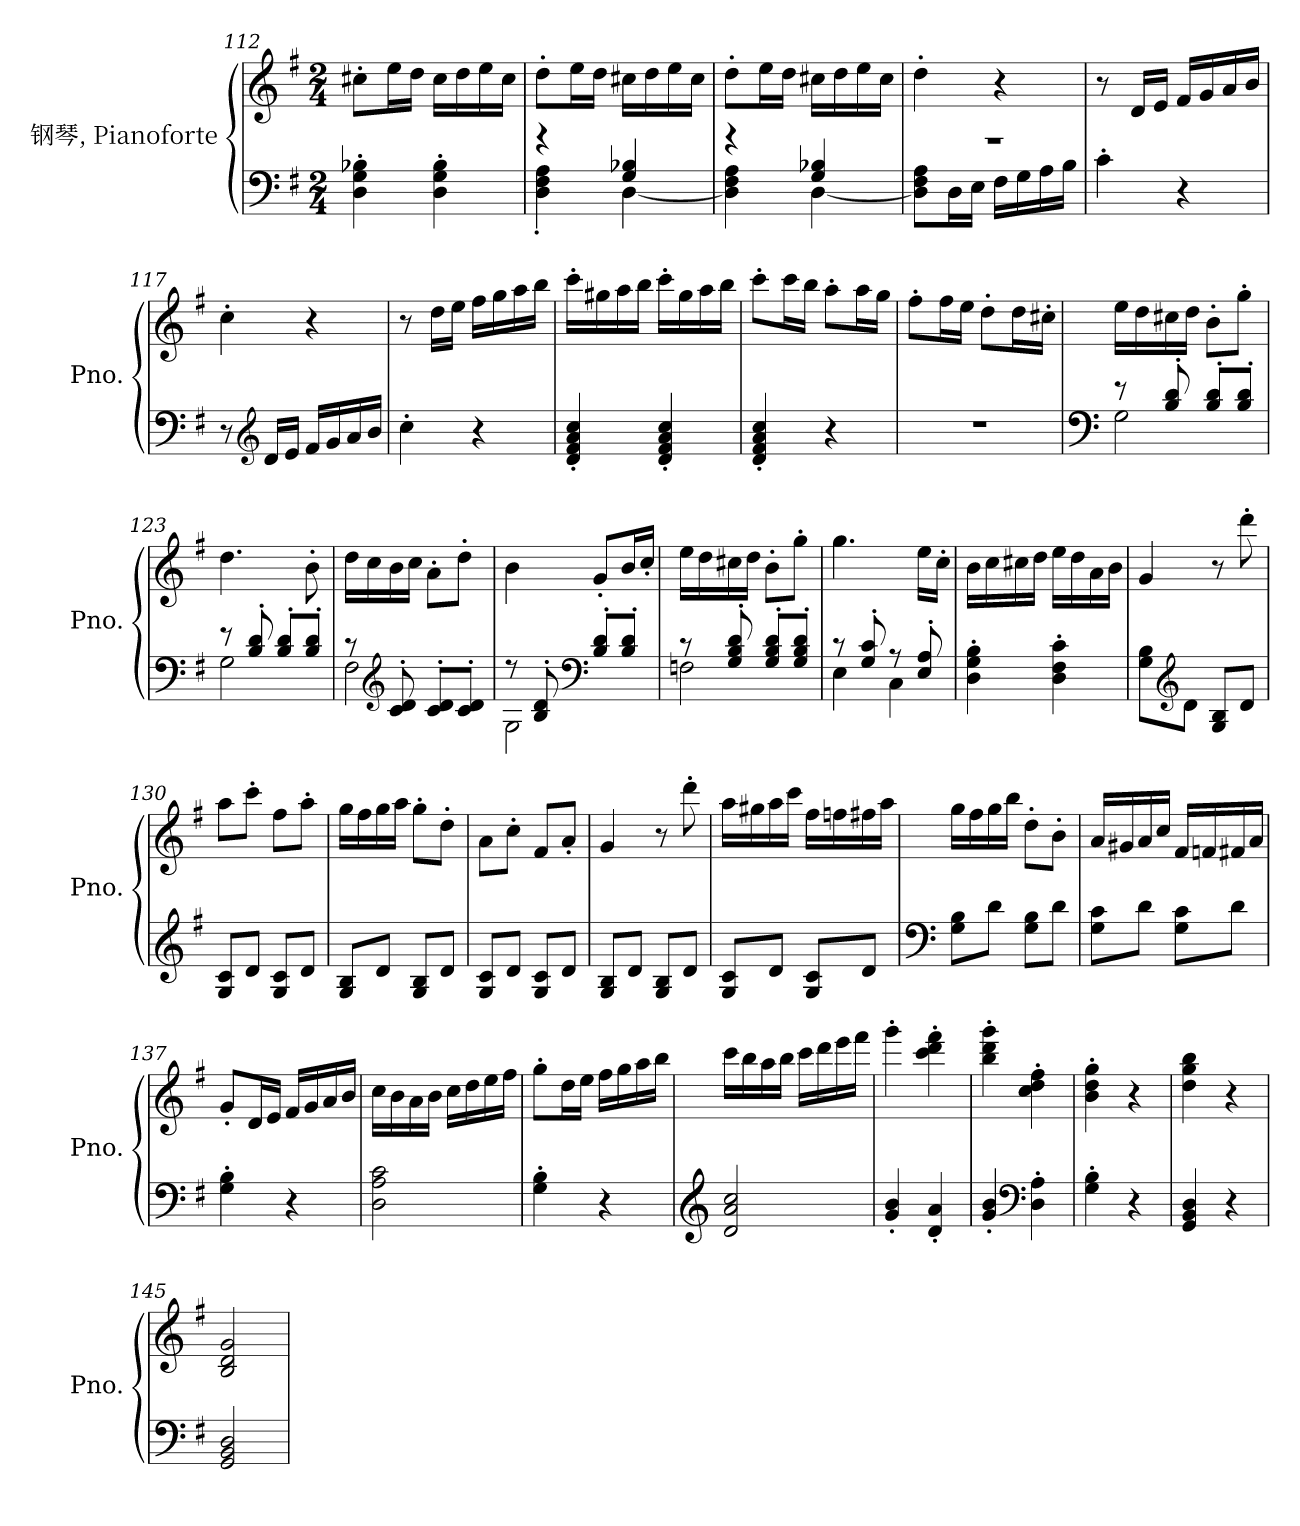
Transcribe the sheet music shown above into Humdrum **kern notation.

**kern	**kern
*part2	*part1
*staff2	*staff1
*I"钢琴, Pianoforte	*I"钢琴, Pianoforte
*I'Pno.	*I'Pno.
*clefF4	*clefG2
*k[f#]	*k[f#]
*M2/4	*M2/4
=112	=112
4D\' 4G\' 4B-X\'	8cc#X'\L
.	16ee\L
.	16dd\JJ
4D\' 4G\' 4B-\'	16cc#\LL
.	16dd\
.	16ee\
.	16cc#\JJ
=113	=113
*^	*
4r	4D\' 4F#\' 4A\'	8dd'\L
.	.	16ee\L
.	.	16dd\JJ
4G/ 4B-X/	[4D\	16cc#X\LL
.	.	16dd\
.	.	16ee\
.	.	16cc#\JJ
=114	=114	=114
4r	4D\] 4F#\ 4A\	8dd'\L
.	.	16ee\L
.	.	16dd\JJ
4G/ 4B-X/	[4D\	16cc#X\LL
.	.	16dd\
.	.	16ee\
.	.	16cc#\JJ
=115	=115	=115
2r	8D\] 8F#\ 8A\L	4dd'\
.	16D\L	.
.	16E\JJ	.
.	16F#\LL	4r
.	16G\	.
.	16A\	.
.	16B\JJ	.
*v	*v	*
!!LO:LB:g=z
=116	=116
4c'\	8r
.	16d/LL
.	16e/JJ
4r	16f#/LL
.	16g/
.	16a/
.	16b/JJ
=117	=117
8r	4cc'\
*clefG2	*
16d/LL	.
16e/JJ	.
16f#/LL	4r
16g/	.
16a/	.
16b/JJ	.
=118	=118
4cc'\	8r
.	16dd\LL
.	16ee\JJ
4r	16ff#\LL
.	16gg\
.	16aa\
.	16bb\JJ
=119	=119
4d/' 4f#/' 4a/' 4cc/'	16ccc'\LL
.	16gg#X\
.	16aa\
.	16bb\JJ
4d/' 4f#/' 4a/' 4cc/'	16ccc'\LL
.	16gg#\
.	16aa\
.	16bb\JJ
=120	=120
4d/' 4f#/' 4a/' 4cc/'	8ccc'\L
.	16ccc\L
.	16bb\JJ
4r	8aa'\L
.	16aa\L
.	16gg\JJ
!!LO:LB:g=z
=121	=121
2r	8ff#'\L
.	16ff#\L
.	16ee\JJ
.	8dd'\L
.	16dd\L
.	16cc#X'\JJ
=122	=122
*clefF4	*
*^	*
8r	2G\	16ee\LL
.	.	16dd\
8B/' 8d/'	.	16cc#X\
.	.	16dd\JJ
*	*	*MM84
8B/' 8d/'L	.	8b'\L
8B/' 8d/'J	.	8gg'\J
=123	=123	=123
*	*	*MM89
8r	2G\	4.dd\
8B/' 8d/'	.	.
8B/' 8d/'L	.	.
8B/' 8d/'J	.	8b'\
=124	=124	=124
8r	2F#\	16dd\LL
.	.	16cc\
*clefG2	*	*
8c/' 8d/'	.	16b\
.	.	16cc\JJ
8c/' 8d/'L	.	8a'\L
8c/' 8d/'J	.	8dd'\J
=125	=125	=125
8r	2G\	4b\
8B/' 8d/'	.	.
*clefF4	*	*
8B/' 8d/'L	.	8g'/L
8B/' 8d/'J	.	16b/L
.	.	16cc'/JJ
!!LO:PB:g=z
=126	=126	=126
8r	2Fn\	16ee\LL
.	.	16dd\
8G/' 8B/' 8d/'	.	16cc#X\
.	.	16dd\JJ
8G/' 8B/' 8d/'L	.	8b'\L
8G/' 8B/' 8d/'J	.	8gg'\J
=127	=127	=127
8r	4E\	4.gg\
8G/' 8c/'	.	.
8r	4C\	.
8E/' 8A/'	.	16ee\LL
.	.	16cc'\JJ
*v	*v	*
=128	=128
4D\' 4G\' 4B\'	16b\LL
.	16cc\
.	16cc#X\
.	16dd\JJ
4D\' 4F#\' 4c\'	16ee\LL
.	16dd\
.	16a\
.	16b\JJ
=129	=129
8G\ 8B\L	4g/
*clefG2	*
8d\J	.
8G/ 8B/L	8r
8d/J	8ddd'\
=130	=130
8G/ 8c/L	8aa\L
8d/J	8ccc'\J
8G/ 8c/L	8ff#\L
8d/J	8aa'\J
=131	=131
8G/ 8B/L	16gg\LL
.	16ff#\
8d/J	16gg\
.	16aa\JJ
8G/ 8B/L	8gg'\L
8d/J	8dd'\J
!!LO:LB:g=z
=132	=132
8G/ 8c/L	8a\L
8d/J	8cc'\J
8G/ 8c/L	8f#/L
8d/J	8a'/J
=133	=133
8G/ 8B/L	4g/
8d/J	.
8G/ 8B/L	8r
8d/J	8ddd'\
=134	=134
8G/ 8c/L	16aa\LL
.	16gg#X\
8d/J	16aa\
.	16ccc\JJ
8G/ 8c/L	16ff#\LL
.	16ffn\
8d/J	16ff#X\
.	16aa\JJ
=135	=135
*clefF4	*
8G\ 8B\L	16gg\LL
.	16ff#\
8d\J	16gg\
.	16bb\JJ
8G\ 8B\L	8dd'\L
8d\J	8b'\J
=136	=136
8G\ 8c\L	16a/LL
.	16g#X/
8d\J	16a/
.	16cc/JJ
8G\ 8c\L	16f#/LL
.	16fn/
8d\J	16f#X/
.	16a/JJ
!!LO:LB:g=z
=137	=137
4G\' 4B\'	8g'/L
.	16d/L
.	16e/JJ
4r	16f#/LL
.	16g/
.	16a/
.	16b/JJ
=138	=138
2D\ 2A\ 2c\	16cc\LL
.	16b\
.	16a\
.	16b\JJ
.	16cc\LL
.	16dd\
.	16ee\
.	16ff#\JJ
=139	=139
4G\' 4B\'	8gg'\L
.	16dd\L
.	16ee\JJ
4r	16ff#\LL
.	16gg\
.	16aa\
.	16bb\JJ
=140	=140
*clefG2	*
2d/ 2a/ 2cc/	16ccc\LL
.	16bb\
.	16aa\
.	16bb\JJ
.	16ccc\LL
.	16ddd\
.	16eee\
.	16fff#\JJ
=141	=141
4g/' 4b/'	4ggg'\
4d/' 4a/'	4ccc\' 4ddd\' 4fff#\'
!!LO:LB:g=z
=142	=142
4g/' 4b/'	4bb\' 4ddd\' 4ggg\'
*clefF4	*
4D\' 4A\'	4cc\' 4dd\' 4ff#\'
=143	=143
4G\' 4B\'	4b\' 4dd\' 4gg\'
4r	4r
=144	=144
4GG/ 4BB/ 4D/	4dd\ 4gg\ 4bb\
4r	4r
=145	=145
*	*MM45
2GG/ 2BB/ 2D/	2B/ 2d/ 2g/
=	=
*-	*-
